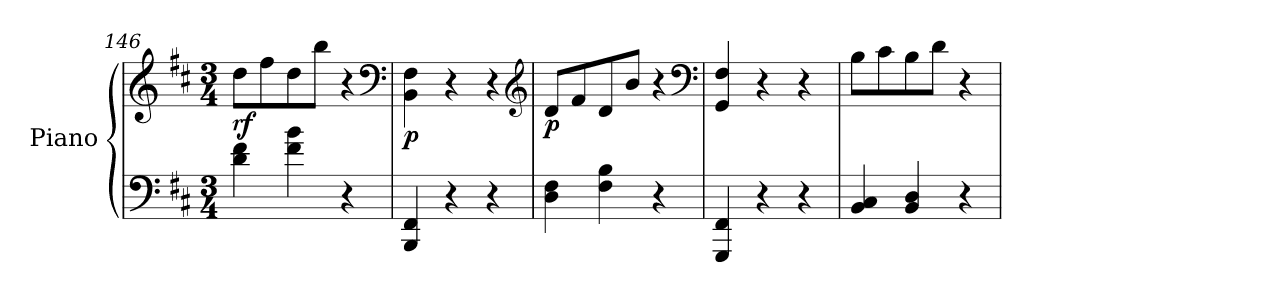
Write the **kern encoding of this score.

**kern	**kern	**dynam
*part1	*part1	*part1
*staff2	*staff1	*staff1/2
*I"Piano	*	*
*I'Pno	*	*
*clefF4	*clefG2	*
*k[f#c#]	*k[f#c#]	*
*D:	*D:	*
*M3/4	*M3/4	*
=146	=146	=146
!	!	!LO:DY:b
4d\ 4f#\	8dd\L	rf
.	8ff#\	.
4f#\ 4b\	8dd\	.
.	8bb\J	.
4r	4r	.
*	*clefF4	*
=147	=147	=147
!	!	!LO:DY:b
4BBB/ 4FF#/	4BB\ 4F#\	p
4r	4r	.
4r	4r	.
*	*clefG2	*
=148	=148	=148
!	!	!LO:DY:b
4D\ 4F#\	8d/L	p
.	8f#/	.
4F#\ 4B\	8d/	.
.	8b/J	.
4r	4r	.
*	*clefF4	*
=149	=149	=149
4GGG/ 4FF#/	4GG/ 4F#/	.
4r	4r	.
4r	4r	.
=150	=150	=150
4BB/ 4C#/	8B\L	.
.	8c#\	.
4BB/ 4D/	8B\	.
.	8d\J	.
4r	4r	.
=	=	=
*-	*-	*-
